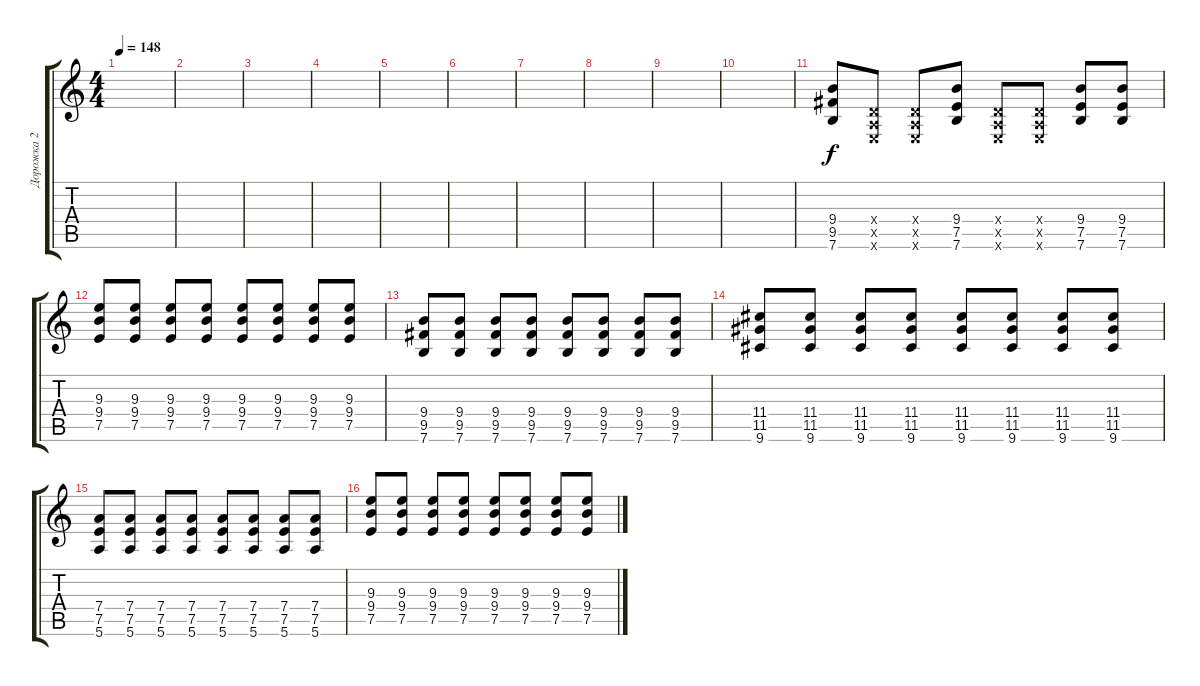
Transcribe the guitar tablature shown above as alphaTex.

\track ("Дорожка 2" "Дорожка 2") {instrument overdrivenguitar}
\staff {score tabs}
\tuning (E4 B3 G3 D3 A2 E2) {hide}
\ts (4 4)
\tempo 148
\clef g2
\ks c
|
|
|
|
|
|
|
|
|
|
(9.4 9.5 7.6).8 (0.4{x} 0.5{x} 0.6{x}).8 (0.4{x} 0.5{x} 0.6{x}).8 (9.4 7.5 7.6).8 (0.4{x} 0.5{x} 0.6{x}).8 (0.4{x} 0.5{x} 0.6{x}).8 (9.4 7.5 7.6).8 (9.4 7.5 7.6).8 |
(9.3 9.4 7.5).8 (9.3 9.4 7.5).8 (9.3 9.4 7.5).8 (9.3 9.4 7.5).8 (9.3 9.4 7.5).8 (9.3 9.4 7.5).8 (9.3 9.4 7.5).8 (9.3 9.4 7.5).8 |
(9.4 9.5 7.6).8 (9.4 9.5 7.6).8 (9.4 9.5 7.6).8 (9.4 9.5 7.6).8 (9.4 9.5 7.6).8 (9.4 9.5 7.6).8 (9.4 9.5 7.6).8 (9.4 9.5 7.6).8 |
(11.4 11.5 9.6).8 (11.4 11.5 9.6).8 (11.4 11.5 9.6).8 (11.4 11.5 9.6).8 (11.4 11.5 9.6).8 (11.4 11.5 9.6).8 (11.4 11.5 9.6).8 (11.4 11.5 9.6).8 |
(7.4 7.5 5.6).8 (7.4 7.5 5.6).8 (7.4 7.5 5.6).8 (7.4 7.5 5.6).8 (7.4 7.5 5.6).8 (7.4 7.5 5.6).8 (7.4 7.5 5.6).8 (7.4 7.5 5.6).8 |
(9.3 9.4 7.5).8 (9.3 9.4 7.5).8 (9.3 9.4 7.5).8 (9.3 9.4 7.5).8 (9.3 9.4 7.5).8 (9.3 9.4 7.5).8 (9.3 9.4 7.5).8 (9.3 9.4 7.5).8
